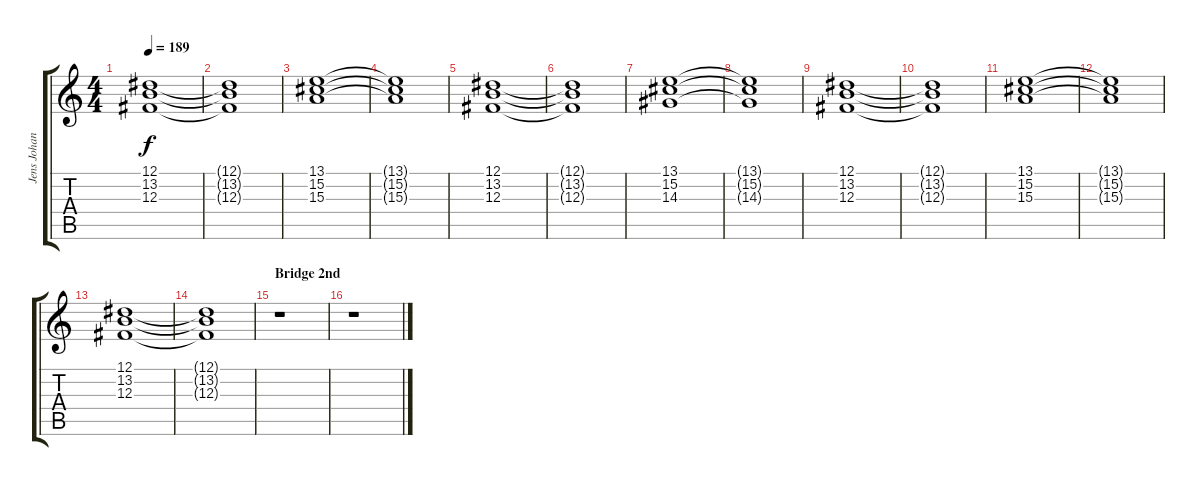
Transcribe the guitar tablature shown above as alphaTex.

\track ("Jens Johansson" "Jens Johan") {instrument harpsichord}
\staff {score tabs}
\tuning (Eb4 Bb3 Gb3 Db3 Ab2 Eb2) {hide}
\ts (4 4)
\tempo 189
\clef g2
\ks c
(12.1 13.2 12.3).1{dy f} |
(12.1{t} 13.2{t} 12.3{t}).1 |
(13.1 15.2 15.3).1 |
(13.1{t} 15.2{t} 15.3{t}).1 |
(12.1 13.2 12.3).1 |
(12.1{t} 13.2{t} 12.3{t}).1 |
(13.1 15.2 14.3).1 |
(13.1{t} 15.2{t} 14.3{t}).1 |
(12.1 13.2 12.3).1 |
(12.1{t} 13.2{t} 12.3{t}).1 |
(13.1 15.2 15.3).1 |
(13.1{t} 15.2{t} 15.3{t}).1 |
(12.1 13.2 12.3).1 |
(12.1{t} 13.2{t} 12.3{t}).1 |
\section ("" "Bridge 2nd")
r.1 |
r.1
